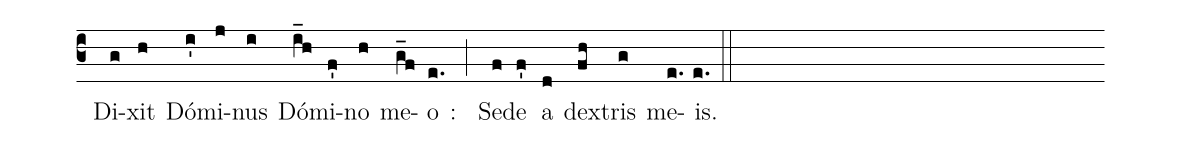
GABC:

%%
(c3) () Di(g)xit(h) Dó(i')mi(j)nus(i) Dó(i_h)mi(f')no(h) me(g_f)o(e.) : (;) Se(f)de(f') a(d) dex(fh)tris(g) me(e.)is.(e.) (::)
